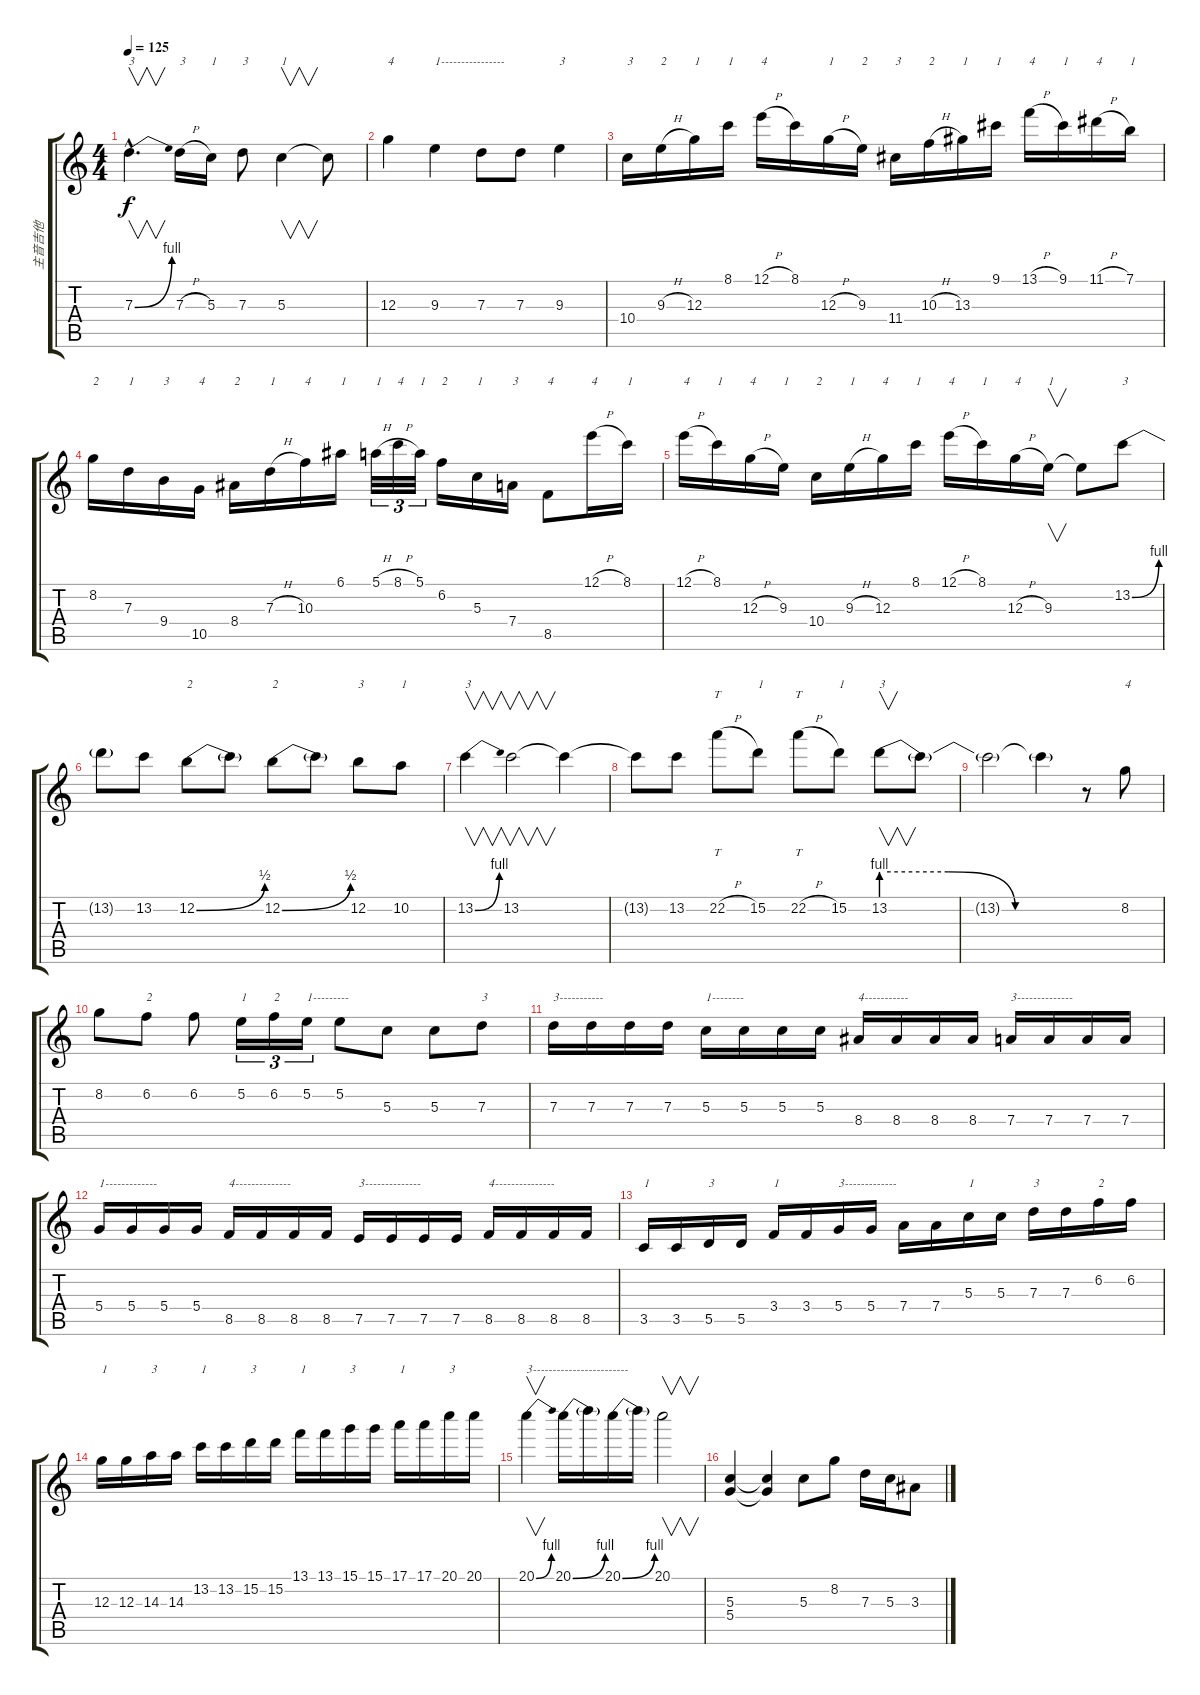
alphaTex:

\track ("主音吉他" "主音吉他") {instrument overdrivenguitar}
\staff {score tabs}
\tuning (E4 B3 G3 D3 A2 E2) {hide}
\ts (4 4)
\tempo 125
\clef g2
\ks c
7.3{be (bend 0 0 60 4) hac}.4{v d txt "3" dy f} 7.3{h}.16{txt "3"} 5.3.16{txt "1"} 7.3.8{txt "3"} 5.3.4{v txt "1"} 5.3{t}.8 |
12.3.4{txt "4"} 9.3.4{txt "1----------------"} 7.3.8 7.3.8 9.3.4{txt "3"} |
10.4.16{txt "3"} 9.3{h}.16{txt "2"} 12.3.16{txt "1"} 8.1.16{txt "1"} 12.1{h}.16{txt "4"} 8.1.16 12.3{h}.16{txt "1"} 9.3.16{txt "2"} 11.4.16{txt "3"} 10.3{h}.16{txt "2"} 13.3.16{txt "1"} 9.1.16{txt "1"} 13.1{h}.16{txt "4"} 9.1.16{txt "1"} 11.1{h}.16{txt "4"} 7.1.16{txt "1"} |
8.2.16{txt "2"} 7.3.16{txt "1"} 9.4.16{txt "3"} 10.5.16{txt "4"} 8.4.16{txt "2"} 7.3{h}.16{txt "1"} 10.3.16{txt "4"} 6.1.16{txt "1"} 5.1{h}.32{tu (3 2) txt "1"} 8.1{h}.32{tu (3 2) txt "4"} 5.1.32{tu (3 2) txt "1"} 6.2.16{txt "2"} 5.3.16{txt "1"} 7.4.16{txt "3"} 8.5.8{txt "4"} 12.1{h}.16{txt "4"} 8.1.16{txt "1"} |
12.1{h}.16{txt "4"} 8.1.16{txt "1"} 12.3{h}.16{txt "4"} 9.3.16{txt "1"} 10.4.16{txt "2"} 9.3{h}.16{txt "1"} 12.3.16{txt "4"} 8.1.16{txt "1"} 12.1{h}.16{txt "4"} 8.1.16{txt "1"} 12.3{h}.16{txt "4"} 9.3.16{v txt "1"} 9.3{t}.8 13.2{be (bend 0 0 60 4)}.8{txt "3"} |
13.2{t}.8 13.2.8 12.2{be (bend 0 0 60 2)}.8{txt "2"} 12.2{t}.8 12.2{be (bend 0 0 60 2)}.8{txt "2"} 12.2{t}.8 12.2.8{txt "3"} 10.2.8{txt "1"} |
13.2{be (bend 0 0 60 4)}.4{v txt "3"} 13.2.2{v} 13.2{t}.4 |
13.2{t}.8 13.2.8 22.2{h}.8{tt} 15.2.8{txt "1"} 22.2{h}.8{tt} 15.2.8{txt "1"} 13.2{be (custom 0 4 20 4 40 0 60 0)}.8{v txt "3"} 13.2{t}.8 |
13.2{t}.2 13.2{t}.4 r.8 8.2.8{txt "4"} |
8.2.8 6.2.8{txt "2"} 6.2.8 5.2.16{tu (3 2) txt "1"} 6.2.16{tu (3 2) txt "2"} 5.2.16{tu (3 2) txt "1---------"} 5.2.8 5.3.8 5.3.8 7.3.8{txt "3"} |
7.3.16{txt "3-----------"} 7.3.16 7.3.16 7.3.16 5.3.16{txt "1--------"} 5.3.16 5.3.16 5.3.16 8.4.16{txt "4-----------"} 8.4.16 8.4.16 8.4.16 7.4.16{txt "3--------------"} 7.4.16 7.4.16 7.4.16 |
5.4.16{txt "1-------------"} 5.4.16 5.4.16 5.4.16 8.5.16{txt "4--------------"} 8.5.16 8.5.16 8.5.16 7.5.16{txt "3--------------"} 7.5.16 7.5.16 7.5.16 8.5.16{txt "4---------------"} 8.5.16 8.5.16 8.5.16 |
3.5.16{txt "1"} 3.5.16 5.5.16{txt "3"} 5.5.16 3.4.16{txt "1"} 3.4.16 5.4.16{txt "3-------------"} 5.4.16 7.4.16 7.4.16 5.3.16{txt "1"} 5.3.16 7.3.16{txt "3"} 7.3.16 6.2.16{txt "2"} 6.2.16 |
12.3.16{txt "1"} 12.3.16 14.3.16{txt "3"} 14.3.16 13.2.16{txt "1"} 13.2.16 15.2.16{txt "3"} 15.2.16 13.1.16{txt "1"} 13.1.16 15.1.16{txt "3"} 15.1.16 17.1.16{txt "1"} 17.1.16 20.1.16{txt "3"} 20.1.16 |
20.1{be (bend 0 0 60 4)}.4{v txt "3------------------------"} 20.1{be (bend 0 0 60 4)}.16 20.1{t}.16 20.1{be (bend 0 0 60 4)}.16 20.1{t}.16 20.1.2{v} |
(5.3 5.4).4 (5.3{t} 5.4{t}).4 5.3.8 8.2.8 7.3.16 5.3.16 3.3.8
